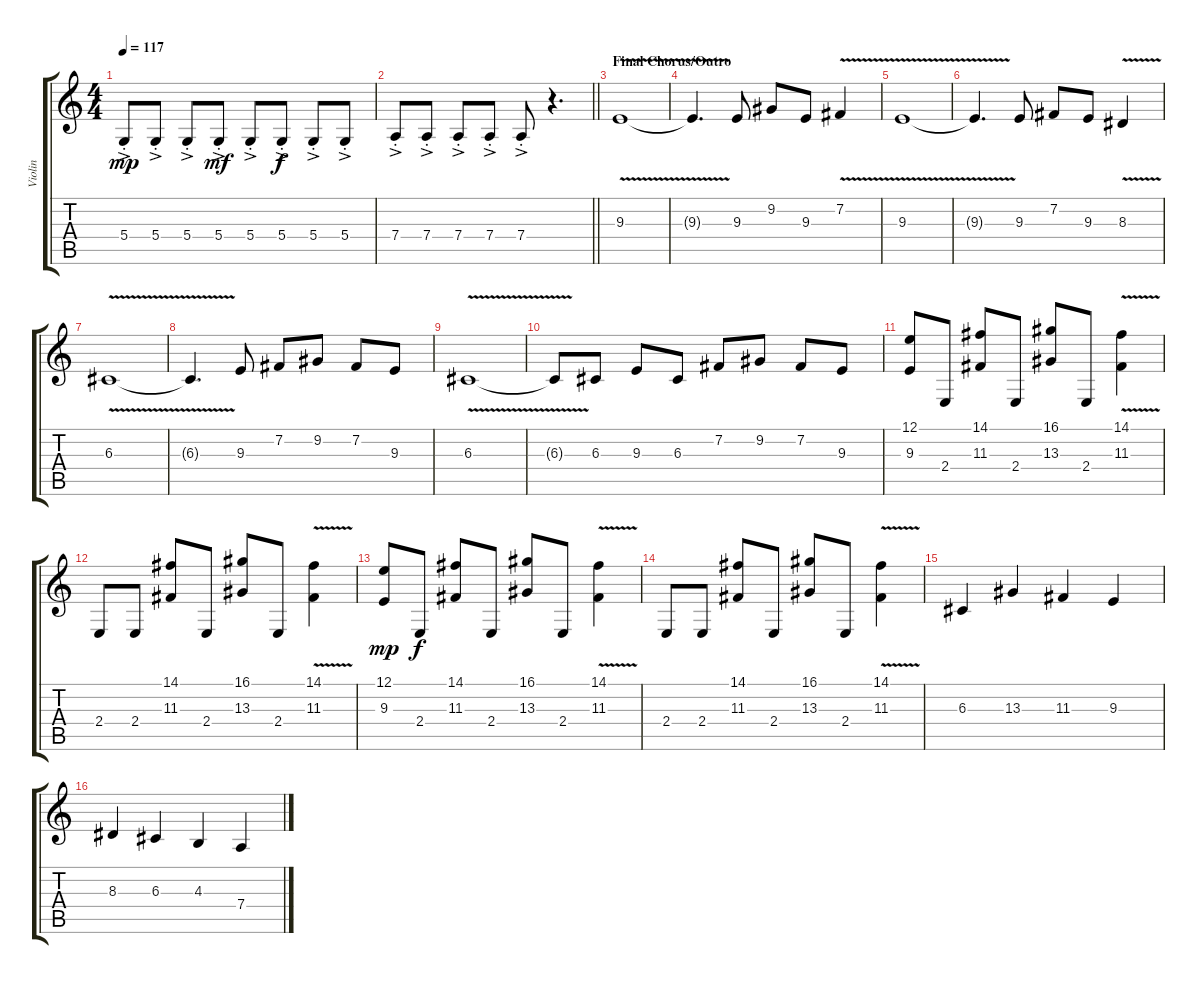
\track ("Violin" "Violin") {instrument violin}
\staff {score tabs}
\tuning (E4 B3 G3 D3 A2 E2) {hide}
\ts (4 4)
\tempo 117
\clef g2
\ks c
5.4{ac st}.8{dy mp volume 6} 5.4{ac st}.8 5.4{ac st}.8 5.4{ac st}.8{dy mf} 5.4{ac st}.8 5.4{ac st}.8{dy f} 5.4{ac st}.8 5.4{ac st}.8 |
\barLineRight lightlight
7.4{ac st}.8 7.4{ac st}.8 7.4{ac st}.8 7.4{ac st}.8 7.4{ac st}.8 r.4{d} |
\section ("" "Final Chorus/Outro")
9.3{v}.1 |
9.3{v t}.4{d} 9.3.8 9.2.8 9.3.8 7.2{v}.4 |
9.3{v}.1 |
9.3{v t}.4{d} 9.3.8 7.2.8 9.3.8 8.3{v}.4 |
6.3{v}.1 |
6.3{v t}.4{d} 9.3.8 7.2.8 9.2.8 7.2.8 9.3.8 |
6.3{v}.1 |
6.3{v t}.8 6.3.8 9.3.8 6.3.8 7.2.8 9.2.8 7.2.8 9.3.8 |
(12.1 9.3).8{volume 8 balance 8} 2.4.8 (14.1 11.3).8 2.4.8 (16.1 13.3).8 2.4.8 (14.1 11.3{v}).4 |
2.4.8 2.4.8 (14.1 11.3).8 2.4.8 (16.1 13.3).8 2.4.8 (14.1 11.3{v}).4 |
(12.1 9.3).8{dy mp} 2.4.8{dy f} (14.1 11.3).8 2.4.8 (16.1 13.3).8 2.4.8 (14.1 11.3{v}).4 |
2.4.8 2.4.8 (14.1 11.3).8 2.4.8 (16.1 13.3).8 2.4.8 (14.1 11.3{v}).4 |
6.3.4 13.3.4 11.3.4 9.3.4 |
8.3.4 6.3.4 4.3.4 7.4.4
